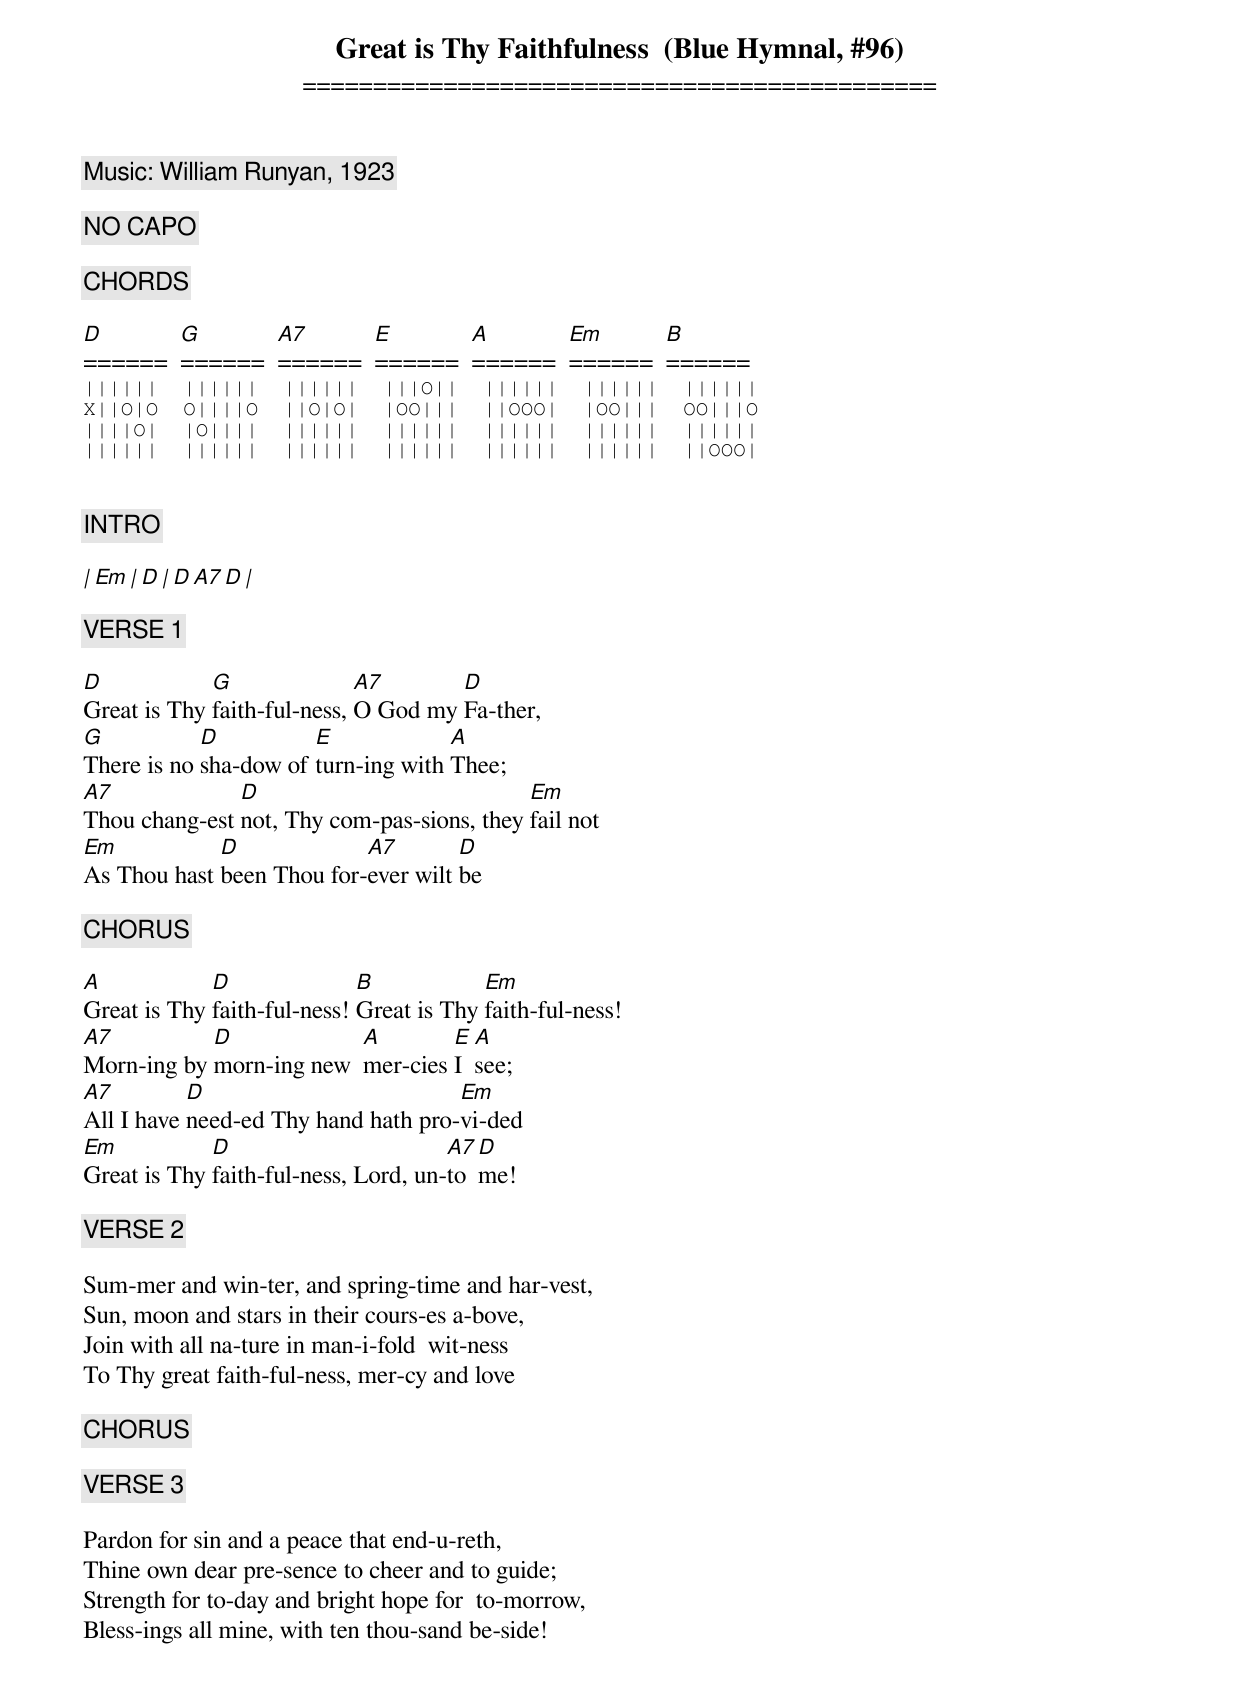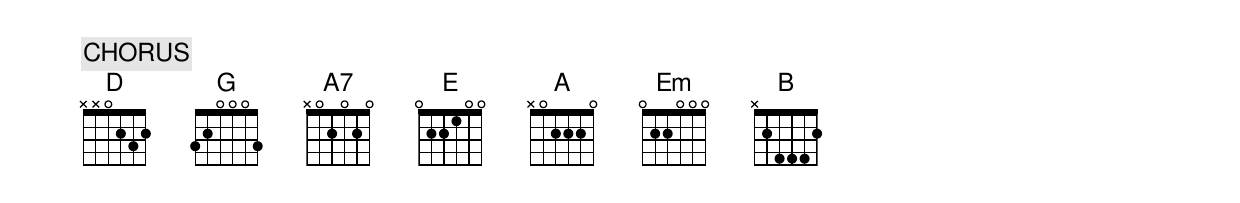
Great is Thy Faithfulness  (Blue Hymnal, #96)
=============================================

Words: Thomas Chisholm, 1923
Music: William Runyan, 1923

[ NO CAPO ]

[ CHORDS ]

D       G       A7      E       A       Em      B
======  ======  ======  ======  ======  ======  ======
||||||  ||||||  ||||||  |||O||  ||||||  ||||||  ||||||
X||O|O  O||||O  ||O|O|  |OO|||  ||OOO|  |OO|||  OO|||O
||||O|  |O||||  ||||||  ||||||  ||||||  ||||||  ||||||
||||||  ||||||  ||||||  ||||||  ||||||  ||||||  ||OOO|


[ INTRO ]

| Em  | D  | D A7 D  |

[ VERSE 1 ]

D            G               A7       D
Great is Thy faith-ful-ness, O God my Fa-ther,
G           D          E             A
There is no sha-dow of turn-ing with Thee;
A7             D                            Em
Thou chang-est not, Thy com-pas-sions, they fail not
Em           D             A7        D
As Thou hast been Thou for-ever wilt be

[ CHORUS ]

A            D               B            Em
Great is Thy faith-ful-ness! Great is Thy faith-ful-ness!
A7          D             A        E  A
Morn-ing by morn-ing new  mer-cies I  see;
A7         D                         Em
All I have need-ed Thy hand hath pro-vi-ded
Em           D                        A7 D
Great is Thy faith-ful-ness, Lord, un-to me!

[ VERSE 2 ]

Sum-mer and win-ter, and spring-time and har-vest,
Sun, moon and stars in their cours-es a-bove,
Join with all na-ture in man-i-fold  wit-ness
To Thy great faith-ful-ness, mer-cy and love

[ CHORUS ]

[ VERSE 3]

Pardon for sin and a peace that end-u-reth,
Thine own dear pre-sence to cheer and to guide;
Strength for to-day and bright hope for  to-morrow,
Bless-ings all mine, with ten thou-sand be-side!

[ CHORUS ]
